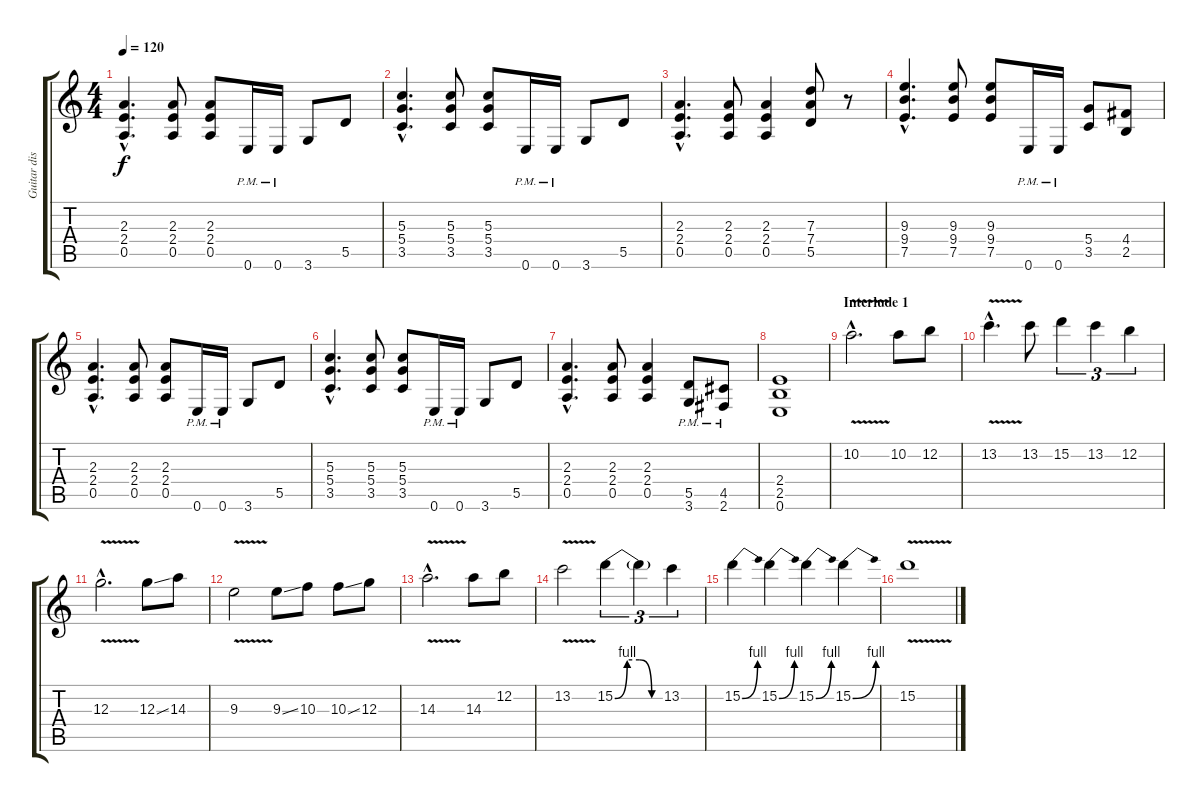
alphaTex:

\track ("Guitar distortion 3" "Guitar dis") {instrument distortionguitar}
\staff {score tabs}
\tuning (E4 B3 G3 D3 A2 E2) {hide}
\ts (4 4)
\tempo 120
\clef g2
\ks c
(2.3{hac} 2.4{hac} 0.5{hac}).4{d dy f} (2.3 2.4 0.5).8 (2.3 2.4 0.5).8 0.6{pm}.16 0.6{pm}.16 3.6.8 5.5.8 |
(5.3{hac} 5.4{hac} 3.5{hac}).4{d} (5.3 5.4 3.5).8 (5.3 5.4 3.5).8 0.6{pm}.16 0.6{pm}.16 3.6.8 5.5.8 |
(2.3{hac} 2.4{hac} 0.5{hac}).4{d} (2.3 2.4 0.5).8 (2.3 2.4 0.5).4 (7.3 7.4 5.5).8 r.8 |
(9.3{hac} 9.4{hac} 7.5{hac}).4{d} (9.3 9.4 7.5).8 (9.3 9.4 7.5).8 0.6{pm}.16 0.6{pm}.16 (5.4 3.5).8 (4.4 2.5).8 |
(2.3{hac} 2.4{hac} 0.5{hac}).4{d} (2.3 2.4 0.5).8 (2.3 2.4 0.5).8 0.6{pm}.16 0.6{pm}.16 3.6.8 5.5.8 |
(5.3{hac} 5.4{hac} 3.5{hac}).4{d} (5.3 5.4 3.5).8 (5.3 5.4 3.5).8 0.6{pm}.16 0.6{pm}.16 3.6.8 5.5.8 |
(2.3{hac} 2.4{hac} 0.5{hac}).4{d} (2.3 2.4 0.5).8 (2.3 2.4 0.5).4 (5.5{pm} 3.6{pm}).8 (4.5{pm} 2.6{pm}).8 |
(2.4 2.5 0.6).1{volume 9} |
\section ("" "Interlude 1")
10.2{v hac}.2{d volume 13} 10.2.8 12.2.8 |
13.2{v hac}.4{d} 13.2.8 15.2.4{tu (3 2)} 13.2.4{tu (3 2)} 12.2.4{tu (3 2)} |
12.3{v hac}.2{d} 12.3{ss}.8 14.3.8 |
9.3{v}.2 9.3{ss}.8 10.3.8 10.3{ss}.8 12.3.8 |
14.3{v hac}.2{d} 14.3.8 12.2.8 |
13.2{v}.2 15.2{be (custom 0 0 15 4 30 4 45 0 60 0)}.4{tu (3 2)} 15.2{t}.4{tu (3 2)} 13.2.4{tu (3 2)} |
15.2{be (bend 0 0 60 4)}.4 15.2{be (bend 0 0 60 4)}.4 15.2{be (bend 0 0 60 4)}.4 15.2{be (bend 0 0 60 4)}.4 |
15.2{v}.1
